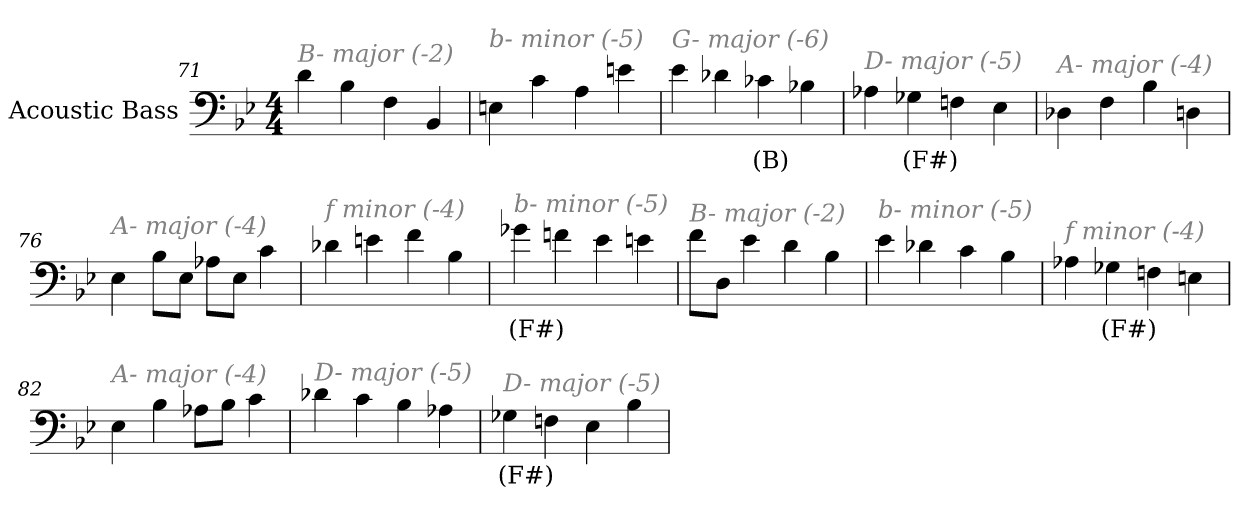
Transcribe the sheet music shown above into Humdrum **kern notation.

**kern	**text
*part1	*part1
*staff1	*staff1
*I"Acoustic Bass	*
*clefF4	*
*ITrd7c12	*
*k[b-e-]	*
*B-:	*
*M4/4	*
=71	=71
!LO:TX:i:color=#808080:t=B- major (-2)	!
4D	.
4BB-	.
4FF	.
4BBB-	.
=72	=72
!LO:TX:i:color=#808080:t=b- minor (-5)	!
4EEn	.
4C	.
4AA	.
4En	.
=73	=73
!LO:TX:i:color=#808080:t=G- major (-6)	!
4E-	.
4D-X	.
4C-Xi	(B)
4BB-X	.
=74	=74
!LO:TX:i:color=#808080:t=D- major (-5)	!
4AA-X	.
4GG-Xi	(F#)
4FFn	.
4EE-	.
=75	=75
!LO:TX:i:color=#808080:t=A- major (-4)	!
4DD-X	.
4FF	.
4BB-	.
4DDn	.
=76	=76
!LO:TX:i:color=#808080:t=A- major (-4)	!
4EE-	.
8BB-L	.
8EE-J	.
8AA-XL	.
8EE-J	.
4C	.
=77	=77
!LO:TX:i:color=#808080:t=f minor (-4)	!
4D-X	.
4En	.
4F	.
4BB-	.
=78	=78
!LO:TX:i:color=#808080:t=b- minor (-5)	!
4G-Xi	(F#)
4Fn	.
4E-	.
4En	.
=79	=79
!LO:TX:i:color=#808080:t=B- major (-2)	!
8FL	.
8DDJ	.
4E-	.
4D	.
4BB-	.
=80	=80
!LO:TX:i:color=#808080:t=b- minor (-5)	!
4E-	.
4D-X	.
4C	.
4BB-	.
=81	=81
!LO:TX:i:color=#808080:t=f minor (-4)	!
4AA-X	.
4GG-Xi	(F#)
4FFn	.
4EEn	.
=82	=82
!LO:TX:i:color=#808080:t=A- major (-4)	!
4EE-	.
4BB-	.
8AA-XL	.
8BB-J	.
4C	.
=83	=83
!LO:TX:i:color=#808080:t=D- major (-5)	!
4D-X	.
4C	.
4BB-	.
4AA-X	.
=84	=84
!LO:TX:i:color=#808080:t=D- major (-5)	!
4GG-Xi	(F#)
4FFn	.
4EE-	.
4BB-	.
=	=
*-	*-
